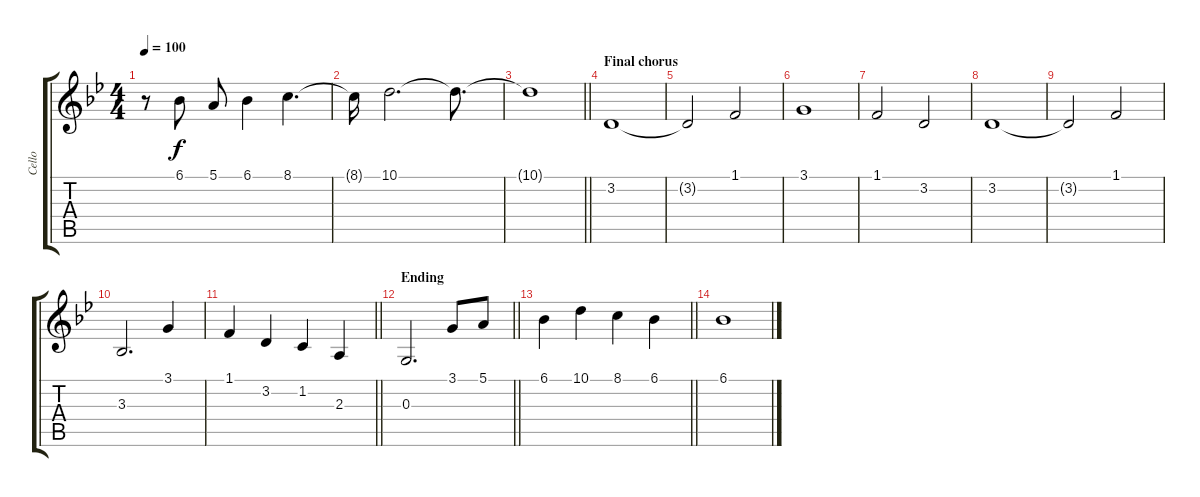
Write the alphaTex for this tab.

\track ("Cello" "Cello") {instrument stringensemble1}
\staff {score tabs}
\tuning (E4 B3 G3 D3 A2 E2) {hide}
\ts (4 4)
\tempo 100
\clef g2
\ks gminor
r.8{dy f} 6.1.8 5.1.8 6.1.4 8.1.4{d} |
8.1{t}.16 10.1.2{d} 10.1{t}.8{d} |
\barLineRight lightlight
10.1{t}.1 |
\section ("" "Final chorus")
3.2.1 |
3.2{t}.2 1.1.2 |
3.1.1 |
1.1.2 3.2.2 |
3.2.1 |
3.2{t}.2 1.1.2 |
3.3.2{d} 3.1.4 |
\barLineRight lightlight
1.1.4 3.2.4 1.2.4 2.3.4 |
\section ("" "Ending")
\barLineRight lightlight
0.3.2{d} 3.1.8 5.1.8 |
\barLineRight lightlight
6.1.4 10.1.4 8.1.4 6.1.4 |
6.1.1{volume 0}
